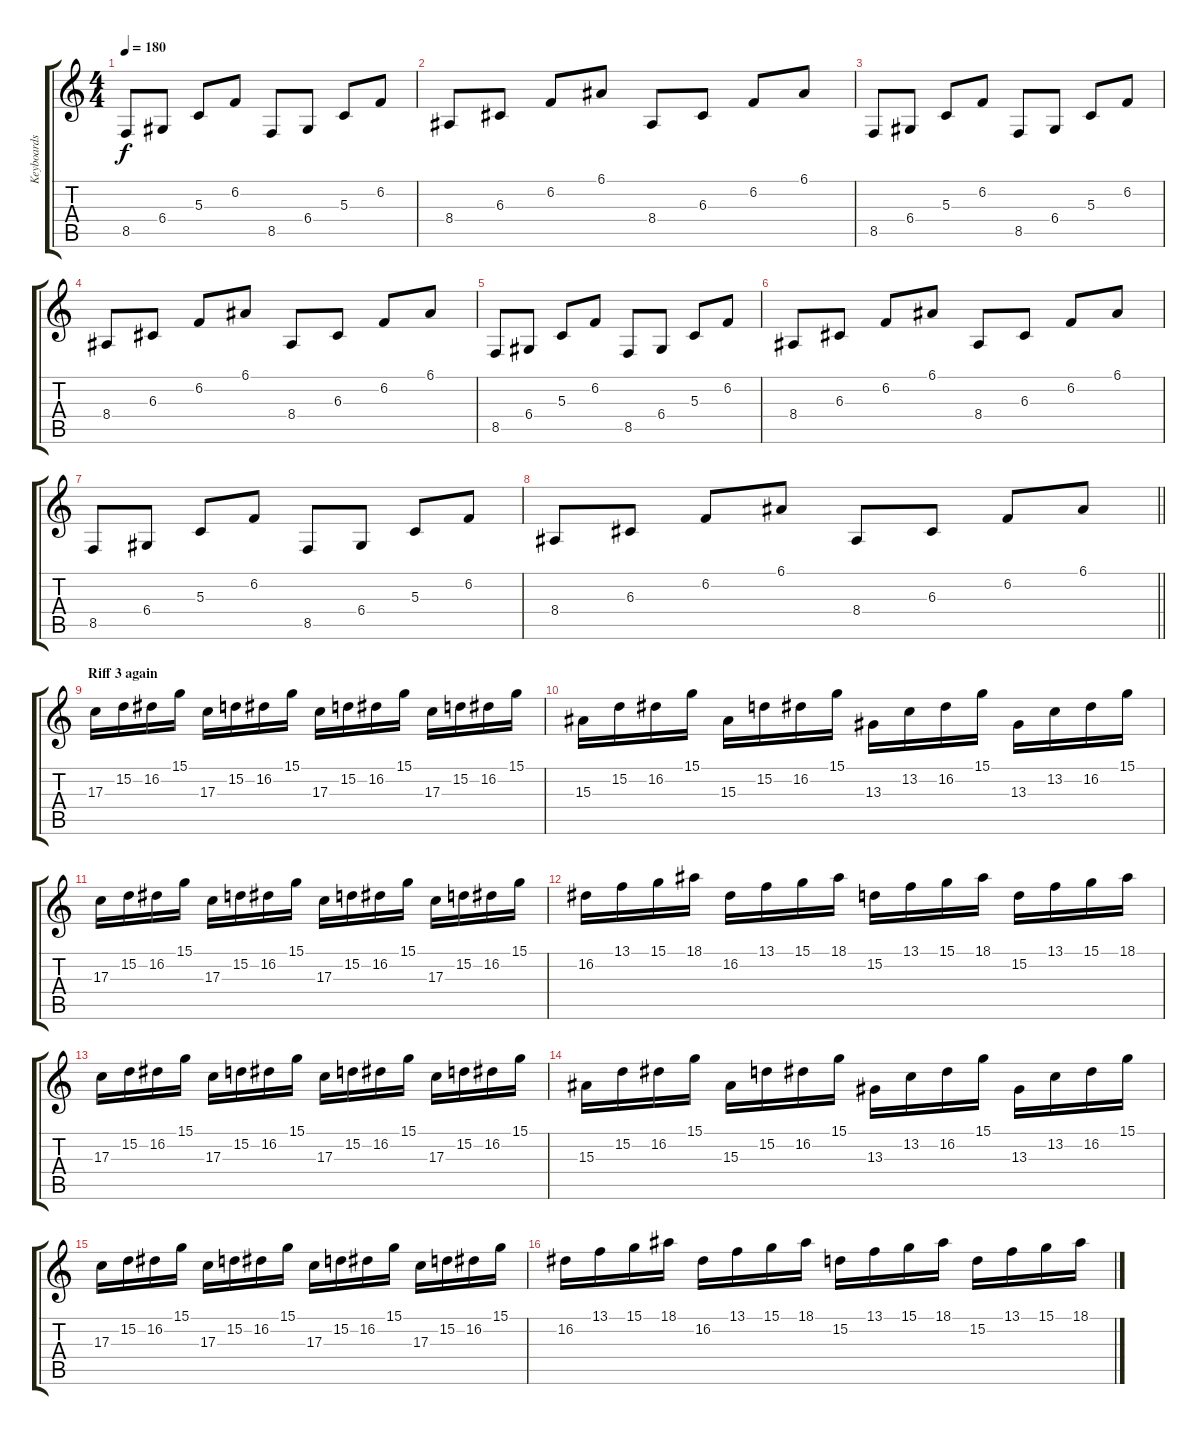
\track ("Keyboards" "Keyboards") {instrument electricpiano1}
\staff {score tabs}
\tuning (E4 B3 G3 D3 A2 E2) {hide}
\ts (4 4)
\tempo 180
\clef g2
\ks c
8.5.8{dy f} 6.4.8 5.3.8 6.2.8 8.5.8 6.4.8 5.3.8 6.2.8 |
8.4.8 6.3.8 6.2.8 6.1.8 8.4.8 6.3.8 6.2.8 6.1.8 |
8.5.8 6.4.8 5.3.8 6.2.8 8.5.8 6.4.8 5.3.8 6.2.8 |
8.4.8 6.3.8 6.2.8 6.1.8 8.4.8 6.3.8 6.2.8 6.1.8 |
8.5.8 6.4.8 5.3.8 6.2.8 8.5.8 6.4.8 5.3.8 6.2.8 |
8.4.8 6.3.8 6.2.8 6.1.8 8.4.8 6.3.8 6.2.8 6.1.8 |
8.5.8 6.4.8 5.3.8 6.2.8 8.5.8 6.4.8 5.3.8 6.2.8 |
\barLineRight lightlight
8.4.8 6.3.8 6.2.8 6.1.8 8.4.8 6.3.8 6.2.8 6.1.8 |
\section ("" "Riff 3 again")
17.3.16 15.2.16 16.2.16 15.1.16 17.3.16 15.2.16 16.2.16 15.1.16 17.3.16 15.2.16 16.2.16 15.1.16 17.3.16 15.2.16 16.2.16 15.1.16 |
15.3.16 15.2.16 16.2.16 15.1.16 15.3.16 15.2.16 16.2.16 15.1.16 13.3.16 13.2.16 16.2.16 15.1.16 13.3.16 13.2.16 16.2.16 15.1.16 |
17.3.16 15.2.16 16.2.16 15.1.16 17.3.16 15.2.16 16.2.16 15.1.16 17.3.16 15.2.16 16.2.16 15.1.16 17.3.16 15.2.16 16.2.16 15.1.16 |
16.2.16 13.1.16 15.1.16 18.1.16 16.2.16 13.1.16 15.1.16 18.1.16 15.2.16 13.1.16 15.1.16 18.1.16 15.2.16 13.1.16 15.1.16 18.1.16 |
17.3.16 15.2.16 16.2.16 15.1.16 17.3.16 15.2.16 16.2.16 15.1.16 17.3.16 15.2.16 16.2.16 15.1.16 17.3.16 15.2.16 16.2.16 15.1.16 |
15.3.16 15.2.16 16.2.16 15.1.16 15.3.16 15.2.16 16.2.16 15.1.16 13.3.16 13.2.16 16.2.16 15.1.16 13.3.16 13.2.16 16.2.16 15.1.16 |
17.3.16 15.2.16 16.2.16 15.1.16 17.3.16 15.2.16 16.2.16 15.1.16 17.3.16 15.2.16 16.2.16 15.1.16 17.3.16 15.2.16 16.2.16 15.1.16 |
16.2.16 13.1.16 15.1.16 18.1.16 16.2.16 13.1.16 15.1.16 18.1.16 15.2.16 13.1.16 15.1.16 18.1.16 15.2.16 13.1.16 15.1.16 18.1.16
